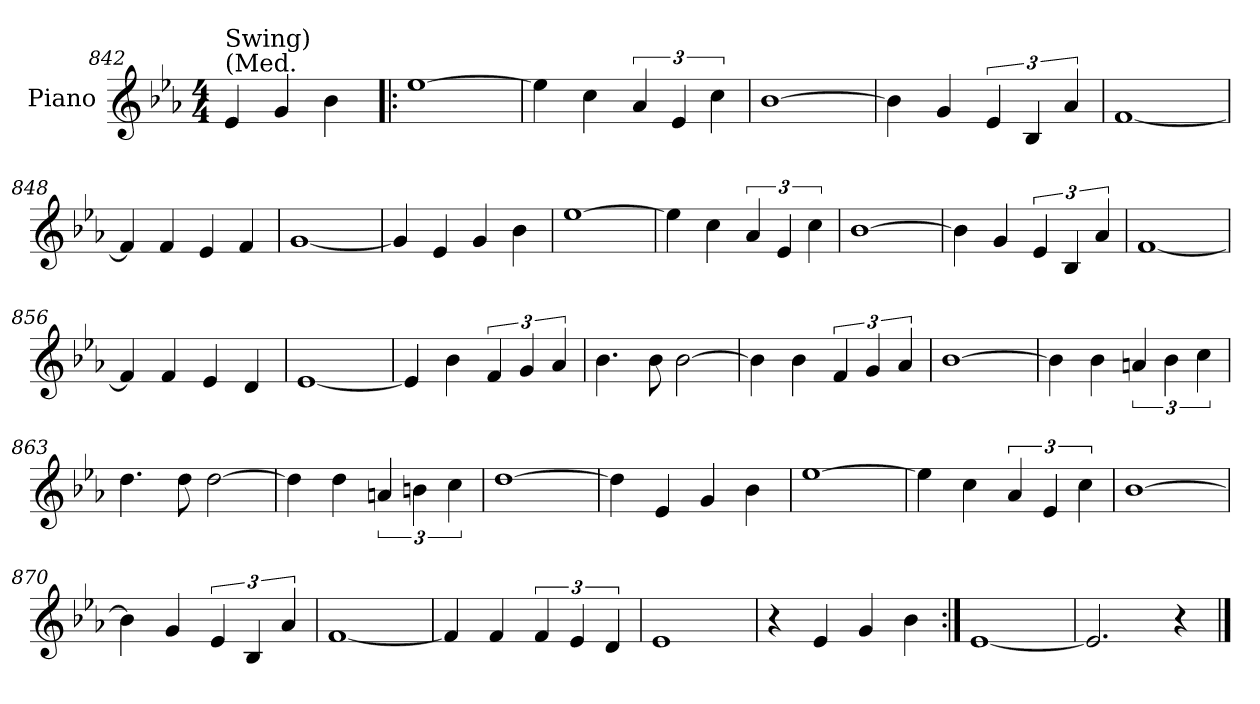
**kern
*part1
*staff1
*I"Piano
*I'Pno.
!!LO:PB:g=z
*clefG2
*k[b-e-a-]
*M4/4
*MM92
=842
!LO:TX:a:t=(Med.
!LO:TX:t=Swing)
4e-/
4g/
4b-\
=843!|:
[1ee-
=844
4ee-\]
4cc\
6a-/
6e-/
6cc\
=845
[1b-
=846
4b-\]
4g/
6e-/
6B-/
6a-/
=847
[1f
!!LO:LB:g=z
=848
4f/]
4f/
4e-/
4f/
=849
[1g
=850
4g/]
4e-/
4g/
4b-\
=851
[1ee-
=852
4ee-\]
4cc\
6a-/
6e-/
6cc\
=853
[1b-
!!LO:LB:g=z
=854
4b-\]
4g/
6e-/
6B-/
6a-/
=855
[1f
=856
4f/]
4f/
4e-/
4d/
=857
[1e-
=858
4e-/]
4b-\
6f/
6g/
6a-/
=859
4.b-\
8b-\
[2b-\
!!LO:LB:g=z
=860
4b-\]
4b-\
6f/
6g/
6a-/
=861
[1b-
=862
4b-\]
4b-\
6an/
6b-\
6cc\
=863
4.dd\
8dd\
[2dd\
=864
4dd\]
4dd\
6an/
6bn\
6cc\
!!LO:LB:g=z
=865
[1dd
=866
4dd\]
4e-/
4g/
4b-\
=867
[1ee-
=868
4ee-\]
4cc\
6a-/
6e-/
6cc\
=869
[1b-
=870
4b-\]
4g/
6e-/
6B-/
6a-/
!!LO:LB:g=z
=871
[1f
=872
4f/]
4f/
6f/
6e-/
6d/
=873
1e-
=874
4r
4e-/
4g/
4b-\
=875:|!
[1e-
=876
2.e-/]
4r
==
*-
